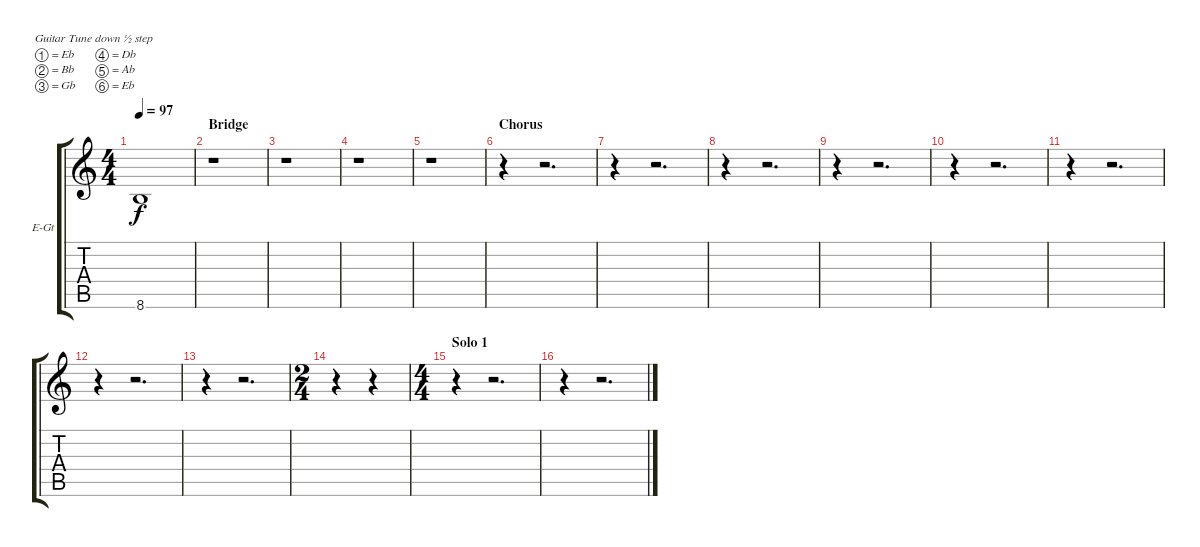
\bracketExtendMode groupsimilarinstruments
\firstSystemTrackNameOrientation horizontal
\otherSystemsTrackNameOrientation horizontal
\track ("Paul (clean)" "E-Gt") {instrument electricguitarclean}
\staff {score tabs}
\tuning (Eb4 Bb3 Gb3 Db3 Ab2 Eb2)
\ts (4 4)
\tempo 97
\clef g2
\ks c
8.6{t}.1{dy f} |
\section ("" "Bridge")
r.1 |
r.1 |
r.1 |
r.1 |
\section ("" "Chorus")
r.4 r.2{d} |
r.4 r.2{d} |
r.4 r.2{d} |
r.4 r.2{d} |
r.4 r.2{d} |
r.4 r.2{d} |
r.4 r.2{d} |
r.4 r.2{d} |
\ts (2 4)
r.4 r.4 |
\ts (4 4)
\section ("" "Solo 1")
r.4 r.2{d} |
r.4 r.2{d}
